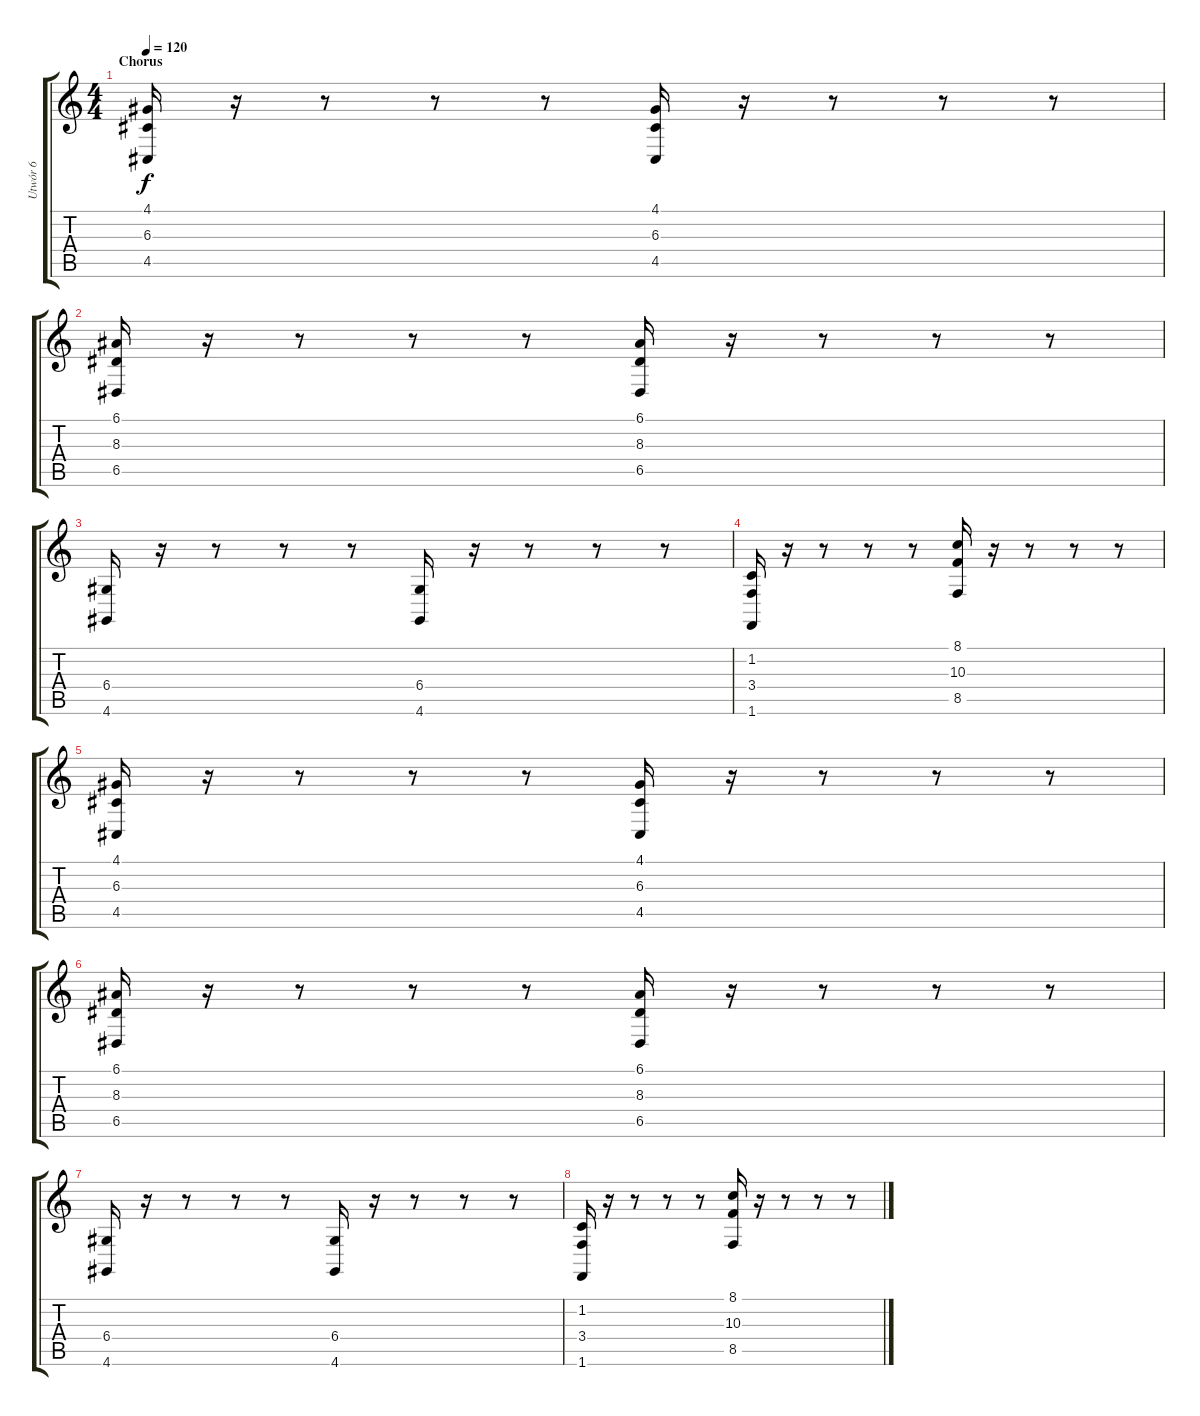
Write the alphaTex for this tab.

\track ("Utwór 6" "Utwór 6") {instrument tremolostrings}
\staff {score tabs}
\tuning (E4 B3 G3 D3 A2 E2) {hide}
\ts (4 4)
\section ("" "Chorus")
\tempo 120
\clef g2
\ks c
(4.1 6.3 4.5).16{dy f} r.16 r.8 r.8 r.8 (4.1 6.3 4.5).16 r.16 r.8 r.8 r.8 |
(6.1 8.3 6.5).16 r.16 r.8 r.8 r.8 (6.1 8.3 6.5).16 r.16 r.8 r.8 r.8 |
(6.4 4.6).16 r.16 r.8 r.8 r.8 (6.4 4.6).16 r.16 r.8 r.8 r.8 |
(1.2 3.4 1.6).16 r.16 r.8 r.8 r.8 (8.1 10.3 8.5).16 r.16 r.8 r.8 r.8 |
(4.1 6.3 4.5).16 r.16 r.8 r.8 r.8 (4.1 6.3 4.5).16 r.16 r.8 r.8 r.8 |
(6.1 8.3 6.5).16 r.16 r.8 r.8 r.8 (6.1 8.3 6.5).16 r.16 r.8 r.8 r.8 |
(6.4 4.6).16 r.16 r.8 r.8 r.8 (6.4 4.6).16 r.16 r.8 r.8 r.8 |
(1.2 3.4 1.6).16 r.16 r.8 r.8 r.8 (8.1 10.3 8.5).16 r.16 r.8 r.8 r.8
